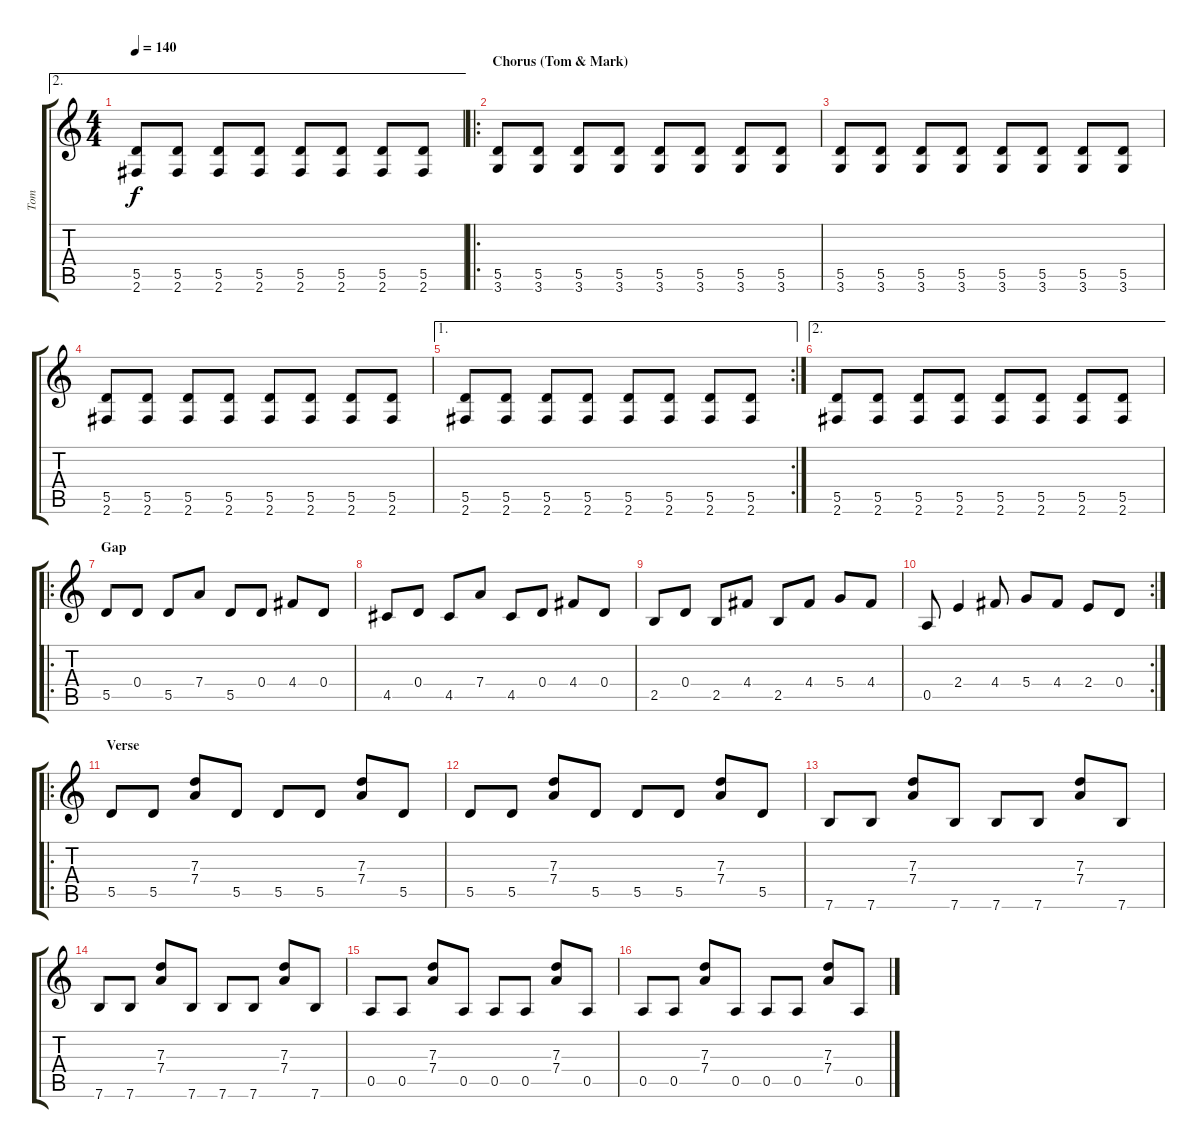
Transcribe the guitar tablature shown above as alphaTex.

\track ("Tom" "Tom") {instrument electricguitarclean}
\staff {score tabs}
\tuning (E4 B3 G3 D3 A2 E2) {hide}
\ae 2
\ts (4 4)
\tempo 140
\clef g2
\ks c
(5.5 2.6).8{dy f} (5.5 2.6).8 (5.5 2.6).8 (5.5 2.6).8 (5.5 2.6).8 (5.5 2.6).8 (5.5 2.6).8 (5.5 2.6).8 |
\ro
\section ("" "Chorus (Tom & Mark)")
(5.5 3.6).8 (5.5 3.6).8 (5.5 3.6).8 (5.5 3.6).8 (5.5 3.6).8 (5.5 3.6).8 (5.5 3.6).8 (5.5 3.6).8 |
(5.5 3.6).8 (5.5 3.6).8 (5.5 3.6).8 (5.5 3.6).8 (5.5 3.6).8 (5.5 3.6).8 (5.5 3.6).8 (5.5 3.6).8 |
(5.5 2.6).8 (5.5 2.6).8 (5.5 2.6).8 (5.5 2.6).8 (5.5 2.6).8 (5.5 2.6).8 (5.5 2.6).8 (5.5 2.6).8 |
\ae 1
\rc 2
(5.5 2.6).8 (5.5 2.6).8 (5.5 2.6).8 (5.5 2.6).8 (5.5 2.6).8 (5.5 2.6).8 (5.5 2.6).8 (5.5 2.6).8 |
\ae 2
(5.5 2.6).8 (5.5 2.6).8 (5.5 2.6).8 (5.5 2.6).8 (5.5 2.6).8 (5.5 2.6).8 (5.5 2.6).8 (5.5 2.6).8 |
\ro
\section ("" "Gap")
5.5.8{instrument electricguitarclean} 0.4.8 5.5.8 7.4.8 5.5.8 0.4.8 4.4.8 0.4.8 |
4.5.8 0.4.8 4.5.8 7.4.8 4.5.8 0.4.8 4.4.8 0.4.8 |
2.5.8 0.4.8 2.5.8 4.4.8 2.5.8 4.4.8 5.4.8 4.4.8 |
\rc 2
0.5.8 2.4.4 4.4.8 5.4.8 4.4.8 2.4.8 0.4.8 |
\ro
\section ("" "Verse")
5.5.8 5.5.8 (7.3 7.4).8 5.5.8 5.5.8 5.5.8 (7.3 7.4).8 5.5.8 |
5.5.8 5.5.8 (7.3 7.4).8 5.5.8 5.5.8 5.5.8 (7.3 7.4).8 5.5.8 |
7.6.8 7.6.8 (7.3 7.4).8 7.6.8 7.6.8 7.6.8 (7.3 7.4).8 7.6.8 |
7.6.8 7.6.8 (7.3 7.4).8 7.6.8 7.6.8 7.6.8 (7.3 7.4).8 7.6.8 |
0.5.8 0.5.8 (7.3 7.4).8 0.5.8 0.5.8 0.5.8 (7.3 7.4).8 0.5.8 |
0.5.8 0.5.8 (7.3 7.4).8 0.5.8 0.5.8 0.5.8 (7.3 7.4).8 0.5.8
